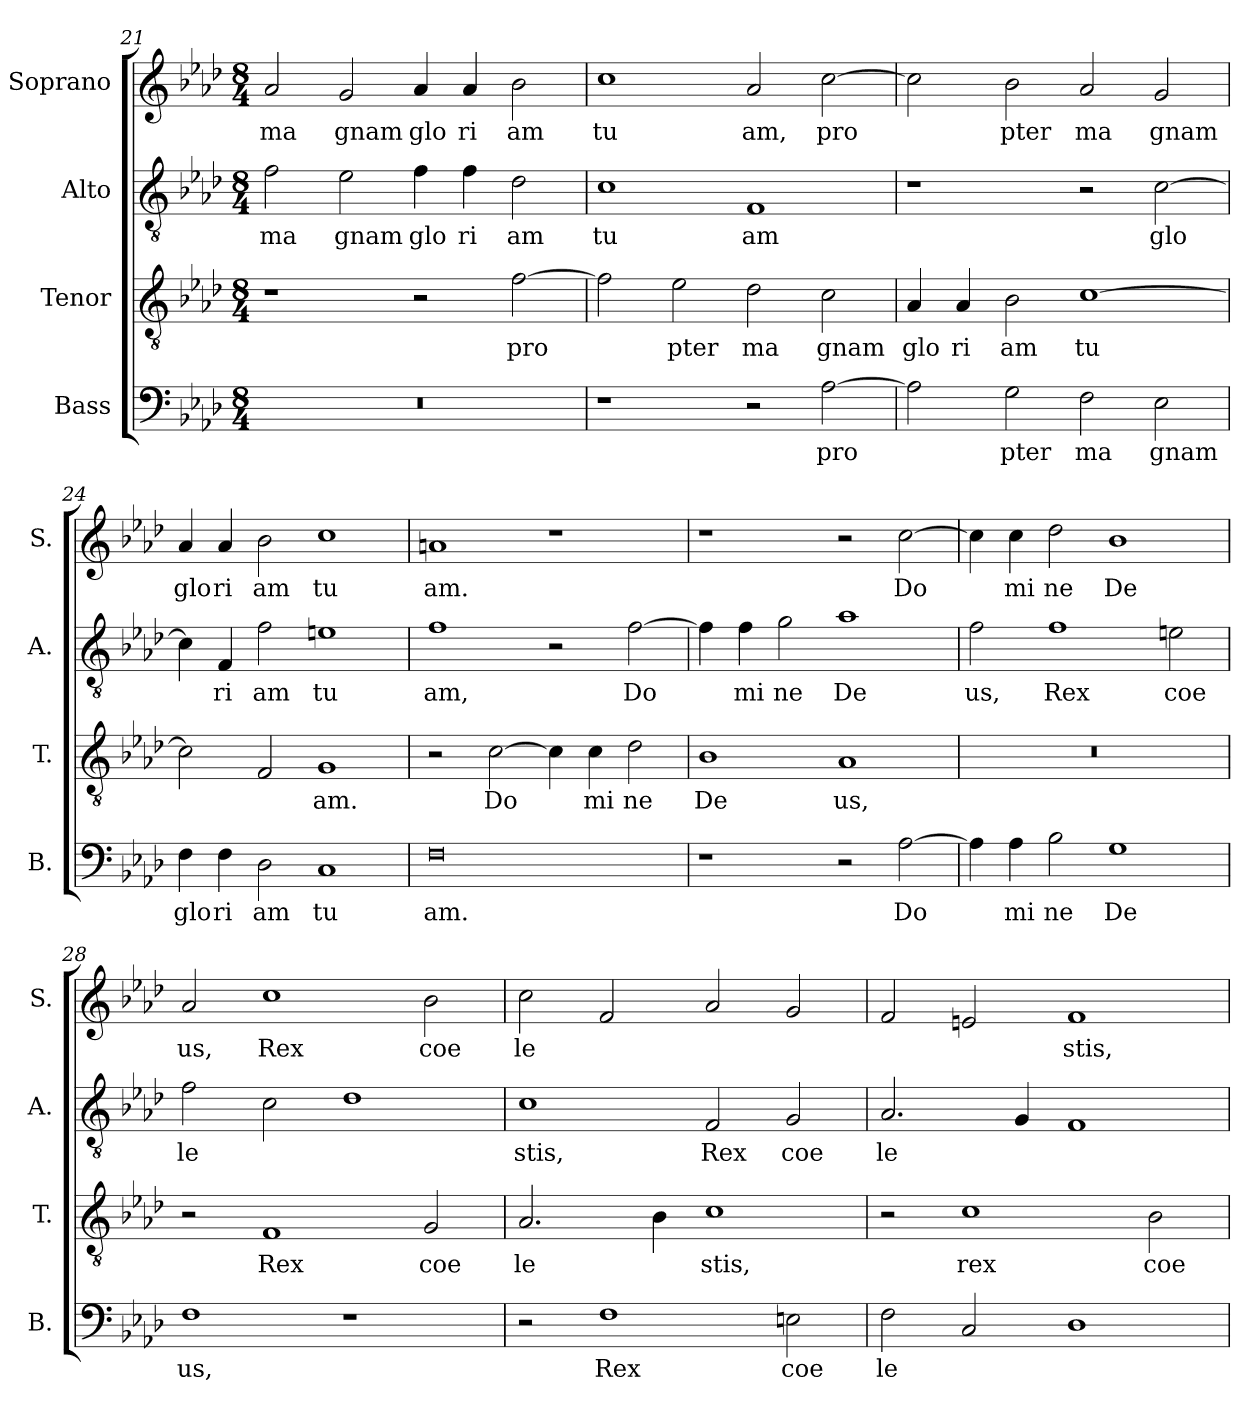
**kern	**text	**kern	**text	**kern	**text	**kern	**text
*part4	*part4	*part3	*part3	*part2	*part2	*part1	*part1
*staff4	*staff4	*staff3	*staff3	*staff2	*staff2	*staff1	*staff1
*I"Bass	*	*I"Tenor	*	*I"Alto	*	*I"Soprano	*
*I'B.	*	*I'T.	*	*I'A.	*	*I'S.	*
*clefF4	*	*clefGv2	*	*clefGv2	*	*clefG2	*
*k[b-e-a-d-]	*	*k[b-e-a-d-]	*	*k[b-e-a-d-]	*	*k[b-e-a-d-]	*
*M8/4	*	*M8/4	*	*M8/4	*	*M8/4	*
=21	=21	=21	=21	=21	=21	=21	=21
!	!	!	!	!	!LO:LY:b	!	!LO:LY:b
0r	.	1r	.	2f\	ma	2a-/	ma
!	!	!	!	!	!LO:LY:b	!	!LO:LY:b
.	.	.	.	2e-\	gnam	2g/	gnam
!	!	!	!	!	!LO:LY:b	!	!LO:LY:b
.	.	2r	.	4f\	glo	4a-/	glo
!	!	!	!	!	!LO:LY:b	!	!LO:LY:b
.	.	.	.	4f\	ri	4a-/	ri
!	!	!	!LO:LY:b	!	!LO:LY:b	!	!LO:LY:b
.	.	[2f\	pro	2d-\	am	2b-\	am
!!LO:PB:g=z
=22	=22	=22	=22	=22	=22	=22	=22
!	!	!	!	!	!LO:LY:b	!	!LO:LY:b
1r	.	2f\]	.	1c	tu	1cc	tu
!	!	!	!LO:LY:b	!	!	!	!
.	.	2e-\	pter	.	.	.	.
!	!	!	!LO:LY:b	!	!LO:LY:b	!	!LO:LY:b
2r	.	2d-\	ma	1F	am	2a-/	am,
!	!LO:LY:b	!	!LO:LY:b	!	!	!	!LO:LY:b
[2A-\	pro	2c\	gnam	.	.	[2cc\	pro
=23	=23	=23	=23	=23	=23	=23	=23
!	!	!	!LO:LY:b	!	!	!	!
2A-\]	.	4A-/	glo	1r	.	2cc\]	.
!	!	!	!LO:LY:b	!	!	!	!
.	.	4A-/	ri	.	.	.	.
!	!LO:LY:b	!	!LO:LY:b	!	!	!	!LO:LY:b
2G\	pter	2B-\	am	.	.	2b-\	pter
!	!LO:LY:b	!	!LO:LY:b	!	!	!	!LO:LY:b
2F\	ma	[1c	tu	2r	.	2a-/	ma
!	!LO:LY:b	!	!	!	!LO:LY:b	!	!LO:LY:b
2E-\	gnam	.	.	[2c\	glo	2g/	gnam
=24	=24	=24	=24	=24	=24	=24	=24
!	!LO:LY:b	!	!	!	!	!	!LO:LY:b
4F\	glo	2c\]	.	4c\]	.	4a-/	glo
!	!LO:LY:b	!	!	!	!LO:LY:b	!	!LO:LY:b
4F\	ri	.	.	4F/	ri	4a-/	ri
!	!LO:LY:b	!	!	!	!LO:LY:b	!	!LO:LY:b
2D-\	am	2F/	.	2f\	am	2b-\	am
!	!LO:LY:b	!	!LO:LY:b	!	!LO:LY:b	!	!LO:LY:b
1C	tu	1G	am.	1en	tu	1cc	tu
=25	=25	=25	=25	=25	=25	=25	=25
!	!LO:LY:b	!	!	!	!LO:LY:b	!	!LO:LY:b
0F	am.	2r	.	1f	am,	1an	am.
!	!	!	!LO:LY:b	!	!	!	!
.	.	[2c\	Do	.	.	.	.
.	.	4c\]	.	2r	.	1r	.
!	!	!	!LO:LY:b	!	!	!	!
.	.	4c\	mi	.	.	.	.
!	!	!	!LO:LY:b	!	!LO:LY:b	!	!
.	.	2d-\	ne	[2f\	Do	.	.
=26	=26	=26	=26	=26	=26	=26	=26
!	!	!	!LO:LY:b	!	!	!	!
1r	.	1B-	De	4f\]	.	1r	.
!	!	!	!	!	!LO:LY:b	!	!
.	.	.	.	4f\	mi	.	.
!	!	!	!	!	!LO:LY:b	!	!
.	.	.	.	2g\	ne	.	.
!	!	!	!LO:LY:b	!	!LO:LY:b	!	!
2r	.	1A-	us,	1a-	De	2r	.
!	!LO:LY:b	!	!	!	!	!	!LO:LY:b
[2A-\	Do	.	.	.	.	[2cc\	Do
=27	=27	=27	=27	=27	=27	=27	=27
!	!	!	!	!	!LO:LY:b	!	!
4A-\]	.	0r	.	2f\	us,	4cc\]	.
!	!LO:LY:b	!	!	!	!	!	!LO:LY:b
4A-\	mi	.	.	.	.	4cc\	mi
!	!LO:LY:b	!	!	!	!LO:LY:b	!	!LO:LY:b
2B-\	ne	.	.	1f	Rex	2dd-\	ne
!	!LO:LY:b	!	!	!	!	!	!LO:LY:b
1G	De	.	.	.	.	1b-	De
!	!	!	!	!	!LO:LY:b	!	!
.	.	.	.	2en\	coe	.	.
!!LO:LB:g=z
=28	=28	=28	=28	=28	=28	=28	=28
!	!LO:LY:b	!	!	!	!LO:LY:b	!	!LO:LY:b
1F	us,	2r	.	2f\	le	2a-/	us,
!	!	!	!LO:LY:b	!	!	!	!LO:LY:b
.	.	1F	Rex	2c\	.	1cc	Rex
1r	.	.	.	1d-	.	.	.
!	!	!	!LO:LY:b	!	!	!	!LO:LY:b
.	.	2G/	coe	.	.	2b-\	coe
=29	=29	=29	=29	=29	=29	=29	=29
!	!	!	!LO:LY:b	!	!LO:LY:b	!	!LO:LY:b
2r	.	2.A-/	le	1c	stis,	2cc\	le
!	!LO:LY:b	!	!	!	!	!	!
1F	Rex	.	.	.	.	2f/	.
.	.	4B-\	.	.	.	.	.
!	!	!	!LO:LY:b	!	!LO:LY:b	!	!
.	.	1c	stis,	2F/	Rex	2a-/	.
!	!LO:LY:b	!	!	!	!LO:LY:b	!	!
2En\	coe	.	.	2G/	coe	2g/	.
=30	=30	=30	=30	=30	=30	=30	=30
!	!LO:LY:b	!	!	!	!LO:LY:b	!	!
2F\	le	2r	.	2.A-/	le	2f/	.
!	!	!	!LO:LY:b	!	!	!	!
2C/	.	1c	rex	.	.	2en/	.
.	.	.	.	4G/	.	.	.
!	!	!	!	!	!	!	!LO:LY:b
1D-	.	.	.	1F	.	1f	stis,
!	!	!	!LO:LY:b	!	!	!	!
.	.	2B-\	coe	.	.	.	.
=	=	=	=	=	=	=	=
*-	*-	*-	*-	*-	*-	*-	*-
